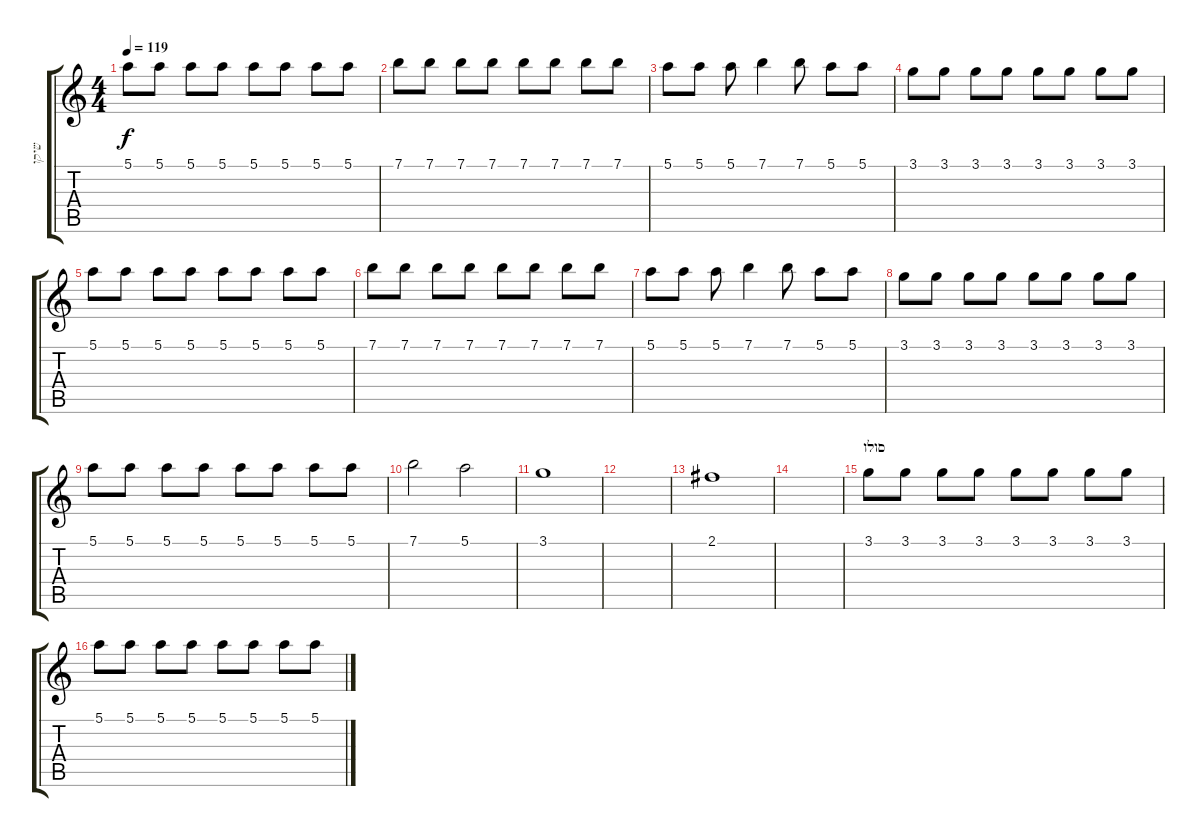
\track ("שיקו" "שיקו") {instrument acousticguitarsteel}
\staff {score tabs}
\tuning (E4 B3 G3 D3 A2 E2) {hide}
\ts (4 4)
\tempo 119
\clef g2
\ks c
5.1.8{dy f} 5.1.8 5.1.8 5.1.8 5.1.8 5.1.8 5.1.8 5.1.8 |
7.1.8 7.1.8 7.1.8 7.1.8 7.1.8 7.1.8 7.1.8 7.1.8 |
5.1.8 5.1.8 5.1.8 7.1.4 7.1.8 5.1.8 5.1.8 |
3.1.8 3.1.8 3.1.8 3.1.8 3.1.8 3.1.8 3.1.8 3.1.8 |
5.1.8 5.1.8 5.1.8 5.1.8 5.1.8 5.1.8 5.1.8 5.1.8 |
7.1.8 7.1.8 7.1.8 7.1.8 7.1.8 7.1.8 7.1.8 7.1.8 |
5.1.8 5.1.8 5.1.8 7.1.4 7.1.8 5.1.8 5.1.8 |
3.1.8 3.1.8 3.1.8 3.1.8 3.1.8 3.1.8 3.1.8 3.1.8 |
5.1.8 5.1.8 5.1.8 5.1.8 5.1.8 5.1.8 5.1.8 5.1.8 |
7.1.2 5.1.2 |
3.1.1 |
|
2.1.1 |
|
\section ("" "סולו")
3.1.8 3.1.8 3.1.8 3.1.8 3.1.8 3.1.8 3.1.8 3.1.8 |
5.1.8 5.1.8 5.1.8 5.1.8 5.1.8 5.1.8 5.1.8 5.1.8
